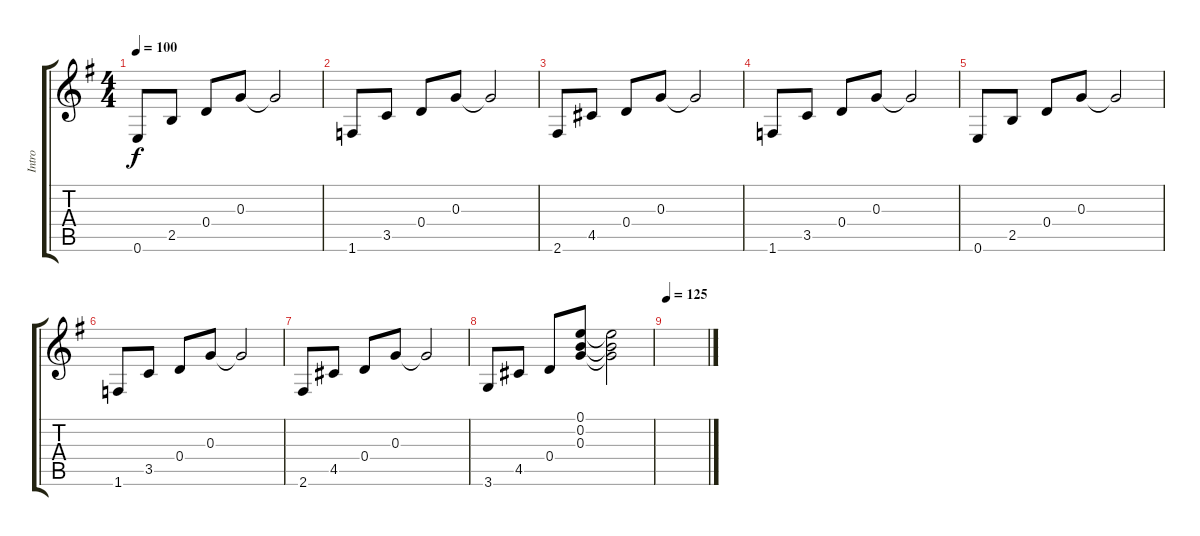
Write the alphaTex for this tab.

\track ("Intro" "Intro") {instrument electricguitarclean}
\staff {score tabs}
\tuning (E4 B3 G3 D3 A2 E2) {hide}
\ts (4 4)
\tempo 100
\clef g2
\ks g
0.6.8{dy f instrument electricguitarclean} 2.5.8 0.4.8 0.3.8 0.3{t}.2 |
1.6.8 3.5.8 0.4.8 0.3.8 0.3{t}.2 |
2.6.8 4.5.8 0.4.8 0.3.8 0.3{t}.2 |
1.6.8 3.5.8 0.4.8 0.3.8 0.3{t}.2 |
0.6.8 2.5.8 0.4.8 0.3.8 0.3{t}.2 |
1.6.8 3.5.8 0.4.8 0.3.8 0.3{t}.2 |
2.6.8 4.5.8 0.4.8 0.3.8 0.3{t}.2 |
3.6.8 4.5.8 0.4.8 (0.1 0.2 0.3).8 (0.1{t} 0.2{t} 0.3{t}).2 |
\tempo 125
